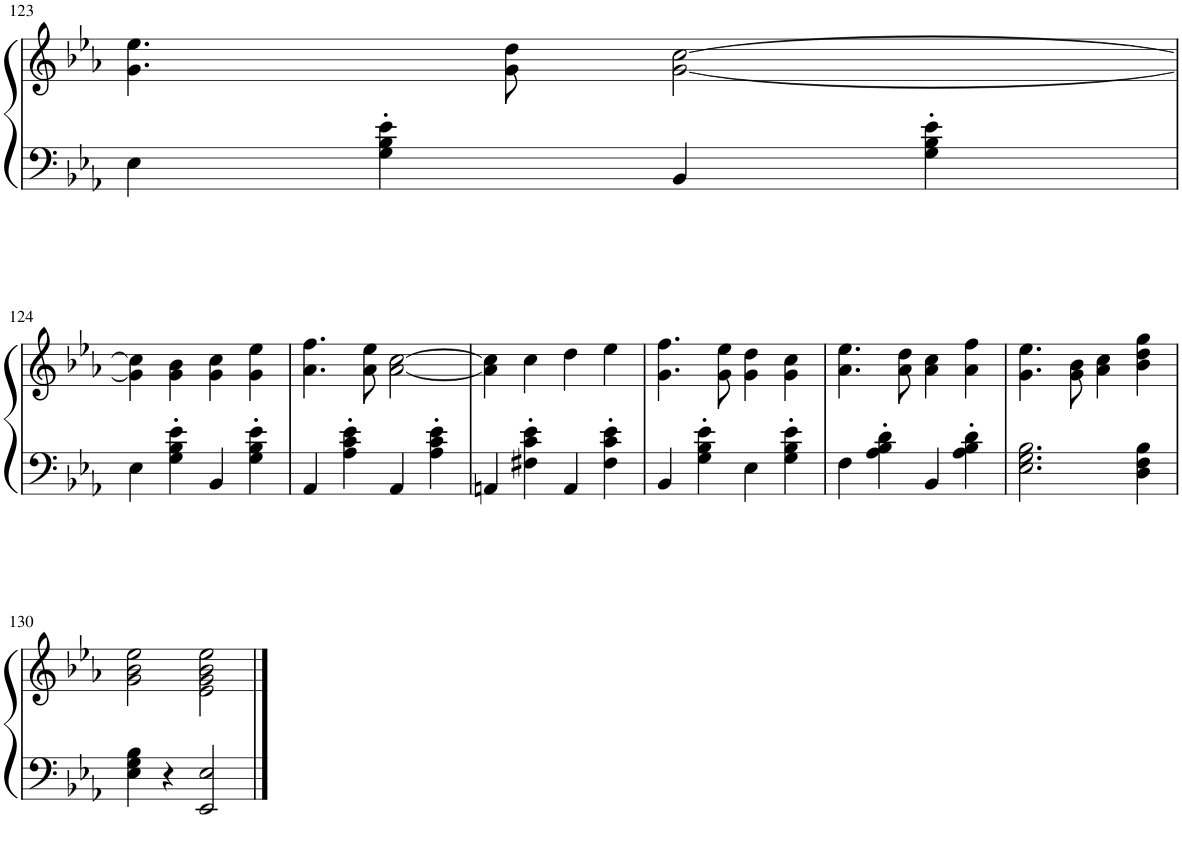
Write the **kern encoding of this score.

**kern	**kern
*part1	*part1
*staff2	*staff1
*I"Piano	*
*I'Pno.	*
!!LO:PB:g=z
*clefF4	*clefG2
*k[b-e-a-]	*k[b-e-a-]
*E-:	*E-:
*M4/4	*M4/4
*met(c)	*met(c)
=123	=123
4E-\	4.g\ 4.ee-\
4G\' 4B-\' 4e-\'	.
.	8g\ 8dd\
4BB-/	[2g\ [2cc\
4G\' 4B-\' 4e-\'	.
!!LO:LB:g=z
=124	=124
4E-\	4g\] 4cc\]
4G\' 4B-\' 4e-\'	4g\ 4b-\
4BB-/	4g\ 4cc\
4G\' 4B-\' 4e-\'	4g\ 4ee-\
=125	=125
4AA-/	4.a-\ 4.ff\
4A-\' 4c\' 4e-\'	.
.	8a-\ 8ee-\
4AA-/	[2a-\ [2cc\
4A-\' 4c\' 4e-\'	.
=126	=126
4AAn/	4a-\] 4cc\]
4F#X\' 4c\' 4e-\'	4cc\
4AA/	4dd\
4F#\' 4c\' 4e-\'	4ee-\
=127	=127
4BB-/	4.g\ 4.ff\
4G\' 4B-\' 4e-\'	.
.	8g\ 8ee-\
4E-\	4g\ 4dd\
4G\' 4B-\' 4e-\'	4g\ 4cc\
=128	=128
4F\	4.a-\ 4.ee-\
4A-\' 4B-\' 4d\'	.
.	8a-\ 8dd\
4BB-/	4a-\ 4cc\
4A-\' 4B-\' 4d\'	4a-\ 4ff\
=129	=129
2.E-\ 2.G\ 2.B-\	4.g\ 4.ee-\
.	8g\ 8b-\
.	4a-\ 4cc\
4D\ 4F\ 4B-\	4b-\ 4dd\ 4gg\
!!LO:LB:g=z
=130	=130
4E-\ 4G\ 4B-\	2g\ 2b-\ 2ee-\
4r	.
2EE-/ 2E-/	2e-\ 2g\ 2b-\ 2ee-\
==	==
*-	*-
